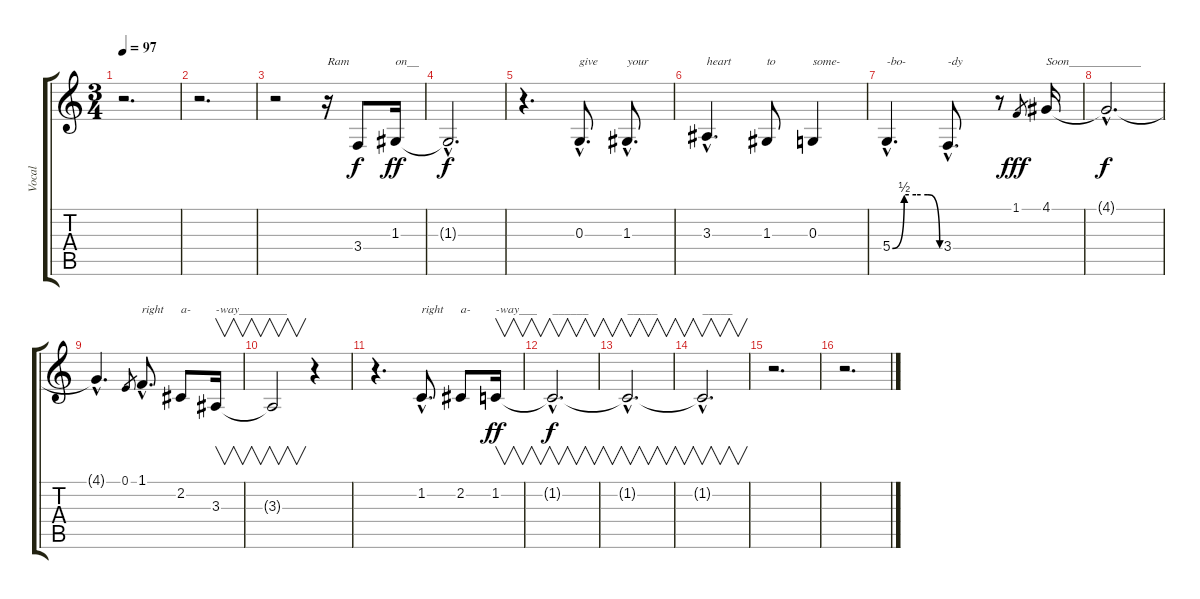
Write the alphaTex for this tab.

\track ("Vocal" "Vocal") {instrument panflute}
\staff {score tabs}
\tuning (E4 B3 G3 D3 A2 E2) {hide}
\ts (3 4)
\tempo 97
\clef g2
\ks c
r.2{d dy f} |
r.2{d} |
r.2 r.16{txt "Ram"} 3.4.8 1.3.16{txt "on__" dy ff} |
1.3{hac t}.2{d dy f} |
r.4{d} 0.3{hac}.8{d txt "give"} 1.3{hac}.8{d txt "your"} |
3.3{hac}.4{d txt "heart"} 1.3.8{txt "to"} 0.3.4{txt "some-"} |
5.4{be (custom 0 0 15 2 30 2 45 2 60 0) hac}.4{d txt "-bo-"} 3.4{hac}.8{d txt "-dy"} r.8 1.1.8{gr dy fff} 4.1.16{txt "Soon____________"} |
4.1{hac t}.2{d dy f} |
4.1{hac t}.4{d} 0.1.8{gr} 1.1{hac}.8{d txt "right"} 2.2.8{txt "a-"} 3.3.16{v txt "-way________"} |
3.3{t}.2{v} r.4 |
r.4{d} 1.2{hac}.8{d txt "right"} 2.2.8{txt "a-"} 1.2.16{v txt "-way___" dy ff} |
1.2{hac t}.2{v d txt "______" dy f} |
1.2{hac t}.2{v d txt "_____"} |
1.2{hac t}.2{v d txt "_____"} |
r.2{d} |
r.2{d}
